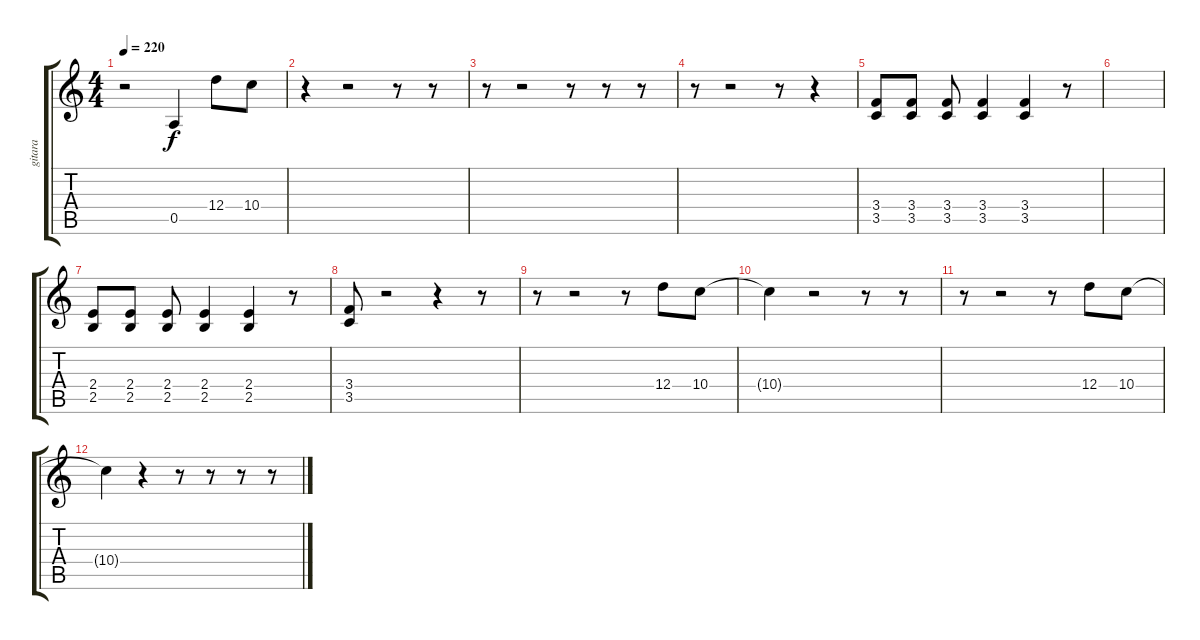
\track ("gitara" "gitara") {instrument acousticguitarnylon}
\staff {score tabs}
\tuning (E4 B3 G3 D3 A2 E2) {hide}
\ts (4 4)
\tempo 220
\clef g2
\ks c
r.2{dy f} 0.5.4 12.4.8 10.4.8 |
r.4 r.2 r.8 r.8 |
r.8 r.2 r.8 r.8 r.8 |
r.8 r.2 r.8 r.4 |
(3.4 3.5).8 (3.4 3.5).8 (3.4 3.5).8 (3.4 3.5).4 (3.4 3.5).4 r.8 |
|
(2.4 2.5).8 (2.4 2.5).8 (2.4 2.5).8 (2.4 2.5).4 (2.4 2.5).4 r.8 |
(3.4 3.5).8 r.2 r.4 r.8 |
r.8 r.2 r.8 12.4.8 10.4.8 |
10.4{t}.4 r.2 r.8 r.8 |
r.8 r.2 r.8 12.4.8 10.4.8 |
10.4{t}.4 r.4 r.8 r.8 r.8 r.8
